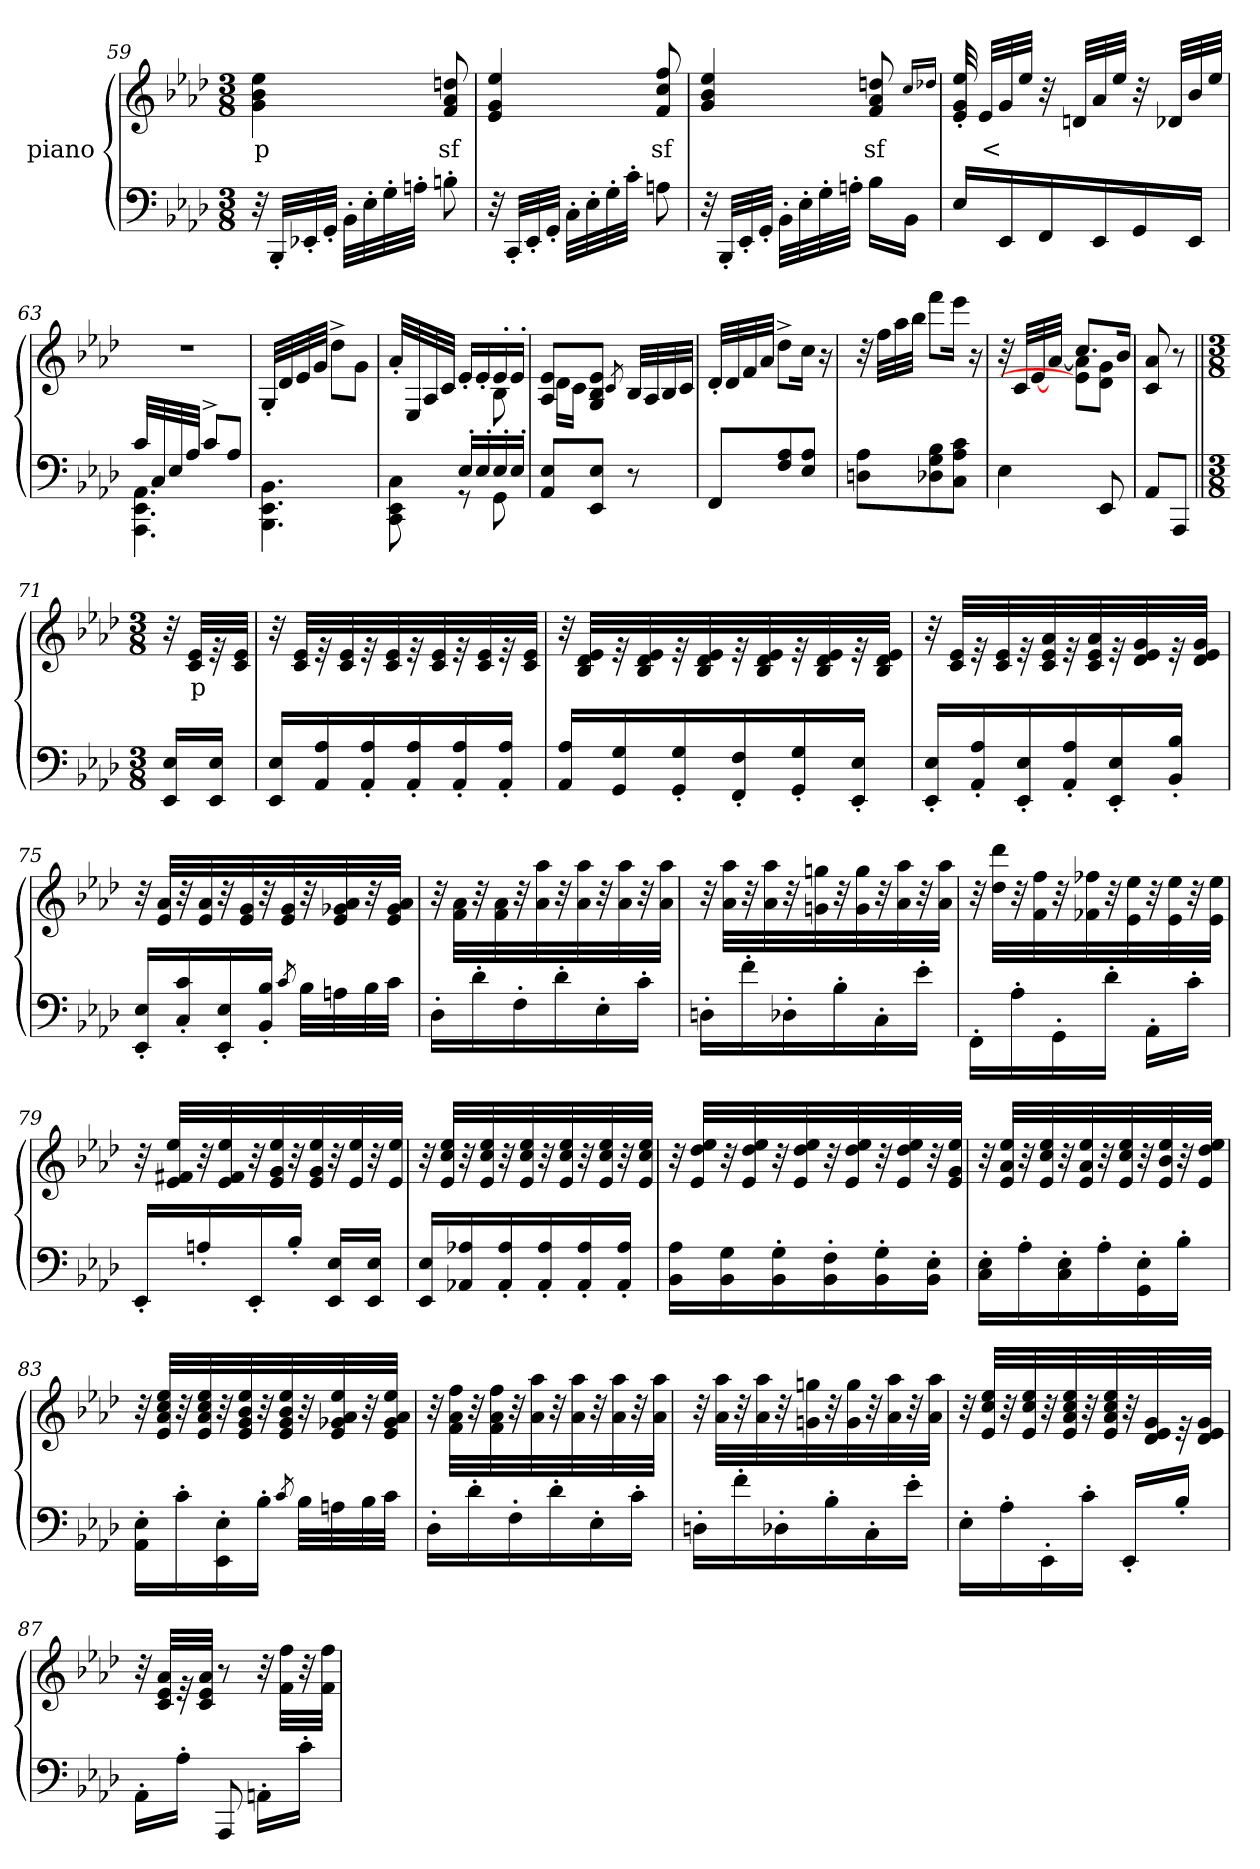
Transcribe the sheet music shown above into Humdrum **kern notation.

**kern	**kern	**text
*part2	*part1	*part1
*staff2	*staff1	*staff1
*	*I"piano	*
*clefF4	*clefG2	*
*k[b-e-a-d-]	*k[b-e-a-d-]	*
*M3/8	*M3/8	*
=59	=59	=59
32r	4g 4b- 4ee-	p
32BBB-'>LLL	.	.
32EE-X'>	.	.
32GG'>JJJ	.	.
32BB-'>LLL	.	.
32E-'>	.	.
32G'>	.	.
32An'>JJJ	.	.
8Bn'>	8f 8a- 8ddn	sf
=60	=60	=60
32r	4e- 4g 4ee-	.
32CC'>LLL	.	.
32EE-'>	.	.
32GG'>JJJ	.	.
32C'>LLL	.	.
32E-'>	.	.
32G'>	.	.
32c'>JJJ	.	.
8An	8f/ 8cc/ 8ff/	sf
=61	=61	=61
32r	4g/ 4b-/ 4ee-/	.
32BBB-'>LLL	.	.
32EE-'>	.	.
32GG'>JJJ	.	.
32BB-'>LLL	.	.
32E-'>	.	.
32G'>	.	.
32An'>JJJ	.	.
16B-LL	8f 8a- 8ddn	sf
16BB-JJ	.	.
.	16qccLL	.
.	16qdd-XJJ	.
=62	=62	=62
16E-LL	32e-'> 32g'> 32ee-'>	.
.	32e-LLL	<
16EE-	32g	.
.	32ee-JJJ	.
16FF	32r	.
.	32dnLLL	.
16EE-	32a-	.
.	32ee-JJJ	.
16GG	32r	.
.	32d-XLLL	.
16EE-JJ	32b-	.
.	32ee-JJJ	.
=63	=63	=63
*^	*	*
32cLLL	4.AAA- 4.EE- 4.AA-	4.r	.
32C	.	.	.
32E-	.	.	.
32A-JJJ	.	.	.
8c^>L	.	.	.
8A-J	.	.	.
*v	*v	*	*
=64	=64	=64
4.BBB-\ 4.EE-\ 4.BB-\	32G'>LLL	.
.	32d-	.
.	32e-	.
.	32gJJJ	.
.	8dd-^>L	.
.	8gJ	.
=65	=65	=65
*^	*^	*
8ryy	8CC\ 8EE-\ 8C\	32a-'>LLL	4ryy	.
.	.	32E-	.	.
.	.	32A-	.	.
.	.	32cJJJ	.	.
16E-'>LL	8r	16e-'>LL	.	.
16E-'>	.	16e-'>	.	.
16E-'>	8GG	16e-'>	8B-	.
16E-'>JJ	.	16e-'>JJ	.	.
*v	*v	*	*	*
=66	=66	=66	=66
8AA- 8E-L	8A- 8e-L	16d-LL	.
.	.	16cJJ	.
8EE- 8E-J	8G 8B- 8e-J	4ryy	.
.	8qc	.	.
8r	32B-LLL	.	.
.	32A-	.	.
.	32B-	.	.
.	32cJJJ	.	.
*	*v	*v	*
=67	=67	=67
8FFL	32d-'>LLL	.
.	32d-	.
.	32f	.
.	32a-JJJ	.
8F 8A-	8dd-^>L	.
8E- 8A-J	16ccJk	.
.	16r	.
=68	=68	=68
8Dn 8A-L	32r	.
.	32ffLLL	.
.	32aa-	.
.	32bb-JJJ	.
8D-X 8G 8B-	8fffL	.
8C 8A- 8cJ	16eee-Jk	.
.	16r	.
=69	=69	=69
*	*^	*
4E-	32r	8ryy	.
.	32cLLL	.	.
.	[32e-	.	.
.	[32a-JJJ	.	.
.	8.ccL	8e-] 8a-]L	.
8EE-	.	8d- 8gJ	.
.	16b-Jk	.	.
*	*v	*v	*
=70	=70	=70
8AA-L	8c 8a-	.
8AAA-J	8r	.
=71||	=71||	=71||
*M3/8	*M3/8	*
16EE- 16E-LL	32r	.
.	32c 32e-LLL	p
16EE- 16E-JJ	32r	.
.	32c 32e-JJJ	.
=72	=72	=72
16EE- 16E-LL	32r	.
.	32c 32e-LLL	.
16AA- 16A-	32r	.
.	32c 32e-	.
16AA-'> 16A-'>	32r	.
.	32c 32e-	.
16AA-'> 16A-'>	32r	.
.	32c 32e-	.
16AA-'> 16A-'>	32r	.
.	32c 32e-	.
16AA-'> 16A-'>JJ	32r	.
.	32c 32e-JJJ	.
=73	=73	=73
16AA- 16A-LL	32r	.
.	32B- 32d- 32e-LLL	.
16GG 16G	32r	.
.	32B- 32d- 32e-	.
16GG'> 16G'>	32r	.
.	32B- 32d- 32e-	.
16FF'> 16F'>	32r	.
.	32B- 32d- 32e-	.
16GG'> 16G'>	32r	.
.	32B- 32d- 32e-	.
16EE-'> 16E-'>JJ	32r	.
.	32B- 32d- 32e-JJJ	.
=74	=74	=74
16EE-'> 16E-'>LL	32r	.
.	32c 32e-LLL	.
16AA-'> 16A-'>	32r	.
.	32c 32e-	.
16EE-'> 16E-'>	32r	.
.	32c 32e- 32a-	.
16AA-'> 16A-'>	32r	.
.	32c 32e- 32a-	.
16EE-'> 16E-'>	32r	.
.	32d- 32e- 32g	.
16BB-'> 16B-'>JJ	32r	.
.	32d- 32e- 32gJJJ	.
=75	=75	=75
16EE-'> 16E-'>LL	32r	.
.	32e- 32a-LLL	.
16C'> 16c'>	32r	.
.	32e- 32a-	.
16EE-'> 16E-'>	32r	.
.	32e- 32g	.
16BB-'> 16B-'>JJ	32r	.
.	32e- 32g	.
8qc	.	.
32B-LLL	32r	.
32An	32e- 32g-X 32a-	.
32B-	32r	.
32cJJJ	32e- 32g- 32a-JJJ	.
=76	=76	=76
16D-'>LL	32r	.
.	32f 32a-LLL	.
16d-'>	32r	.
.	32f 32a-	.
16F'>	32r	.
.	32a- 32aa-	.
16d-'>	32r	.
.	32a- 32aa-	.
16E-'>	32r	.
.	32a- 32aa-	.
16c'>JJ	32r	.
.	32a- 32aa-JJJ	.
=77	=77	=77
16Dn'>LL	32r	.
.	32a- 32aa-LLL	.
16f'>	32r	.
.	32a- 32aa-	.
16D-X'>	32r	.
.	32gn 32ggn	.
16B-'>	32r	.
.	32g 32gg	.
16C'>	32r	.
.	32a- 32aa-	.
16e-'>JJ	32r	.
.	32a- 32aa-JJJ	.
=78	=78	=78
16FF'>LL	32r	.
.	32dd- 32ddd-LLL	.
16A-'>	32r	.
.	32f 32ff	.
16GG'>	32r	.
.	32f-X 32ff-X	.
16d-'>JJ	32r	.
.	32e- 32ee-	.
16AA-'>LL	32r	.
.	32e- 32ee-	.
16c'>JJ	32r	.
.	32e- 32ee-JJJ	.
=79	=79	=79
16EE-'>LL	32r	.
.	32e- 32f#X 32ee-LLL	.
16An'>	32r	.
.	32e- 32f# 32ee-	.
16EE-'>	32r	.
.	32e- 32g 32ee-	.
16B-'>JJ	32r	.
.	32e- 32g 32ee-	.
16EE- 16E-LL	32r	.
.	32e- 32ee-	.
16EE- 16E-JJ	32r	.
.	32e- 32ee-JJJ	.
=80	=80	=80
16EE- 16E-LL	32r	.
.	32e- 32cc 32ee-LLL	.
16AA-X 16A-X	32r	.
.	32e- 32cc 32ee-	.
16AA-'> 16A-'>	32r	.
.	32e- 32cc 32ee-	.
16AA-'> 16A-'>	32r	.
.	32e- 32cc 32ee-	.
16AA-'> 16A-'>	32r	.
.	32e- 32cc 32ee-	.
16AA-'> 16A-'>JJ	32r	.
.	32e- 32cc 32ee-JJJ	.
=81	=81	=81
16BB- 16A-LL	32r	.
.	32e- 32dd- 32ee-LLL	.
16BB- 16G	32r	.
.	32e- 32dd- 32ee-	.
16BB-'> 16G'>	32r	.
.	32e- 32dd- 32ee-	.
16BB-'> 16F'>	32r	.
.	32e- 32dd- 32ee-	.
16BB-'> 16G'>	32r	.
.	32e- 32dd- 32ee-	.
16BB-'> 16E-'>JJ	32r	.
.	32e- 32g 32ee-JJJ	.
=82	=82	=82
16C'> 16E-'>LL	32r	.
.	32e- 32a- 32ee-LLL	.
16A-'>	32r	.
.	32e- 32cc 32ee-	.
16C'> 16E-'>	32r	.
.	32e- 32a- 32ee-	.
16A-'>	32r	.
.	32e- 32cc 32ee-	.
16GG'> 16E-'>	32r	.
.	32e- 32b- 32ee-	.
16B-'>JJ	32r	.
.	32e- 32dd- 32ee-JJJ	.
=83	=83	=83
16AA-'> 16E-'>LL	32r	.
.	32e- 32a- 32cc 32ee-LLL	.
16c'>	32r	.
.	32e- 32a- 32cc 32ee-	.
16EE-'> 16E-'>	32r	.
.	32e- 32g 32b- 32ee-	.
16B-'>JJ	32r	.
.	32e- 32g 32b- 32ee-	.
8qc	.	.
32B-LLL	32r	.
32An	32e- 32g-X 32a- 32ee-	.
32B-	32r	.
32cJJJ	32e- 32g- 32a- 32ee-JJJ	.
=84	=84	=84
16D-'>LL	32r	.
.	32f 32a- 32ffLLL	.
16d-'>	32r	.
.	32f 32a- 32ff	.
16F'>	32r	.
.	32a- 32aa-	.
16d-'>	32r	.
.	32a- 32aa-	.
16E-'>	32r	.
.	32a- 32aa-	.
16c'>JJ	32r	.
.	32a- 32aa-JJJ	.
=85	=85	=85
16Dn'>LL	32r	.
.	32a- 32aa-LLL	.
16f'>	32r	.
.	32a- 32aa-	.
16D-X'>	32r	.
.	32gn 32ggn	.
16B-'>	32r	.
.	32g 32gg	.
16C'>	32r	.
.	32a- 32aa-	.
16e-'>JJ	32r	.
.	32a- 32aa-JJJ	.
=86	=86	=86
16E-'>LL	32r	.
.	32e- 32cc 32ee-LLL	.
16A-'>	32r	.
.	32e- 32cc 32ee-	.
16EE-'>	32r	.
.	32e- 32a- 32cc 32ee-	.
16c'>JJ	32r	.
.	32e- 32a- 32cc 32ee-	.
16EE-'>LL	32r	.
.	32d- 32e- 32g	.
16B-'>JJ	32r	.
.	32d- 32e- 32gJJJ	.
=87	=87	=87
16AA-'>LL	32r	.
.	32c 32e- 32a-LLL	.
16A-'>JJ	32r	.
.	32c 32e- 32a-JJJ	.
8AAA-	8r	.
16AAn'>LL	32r	.
.	32f 32ffLLL	.
16c'>JJ	32r	.
.	32f 32ffJJJ	.
=	=	=
*-	*-	*-
